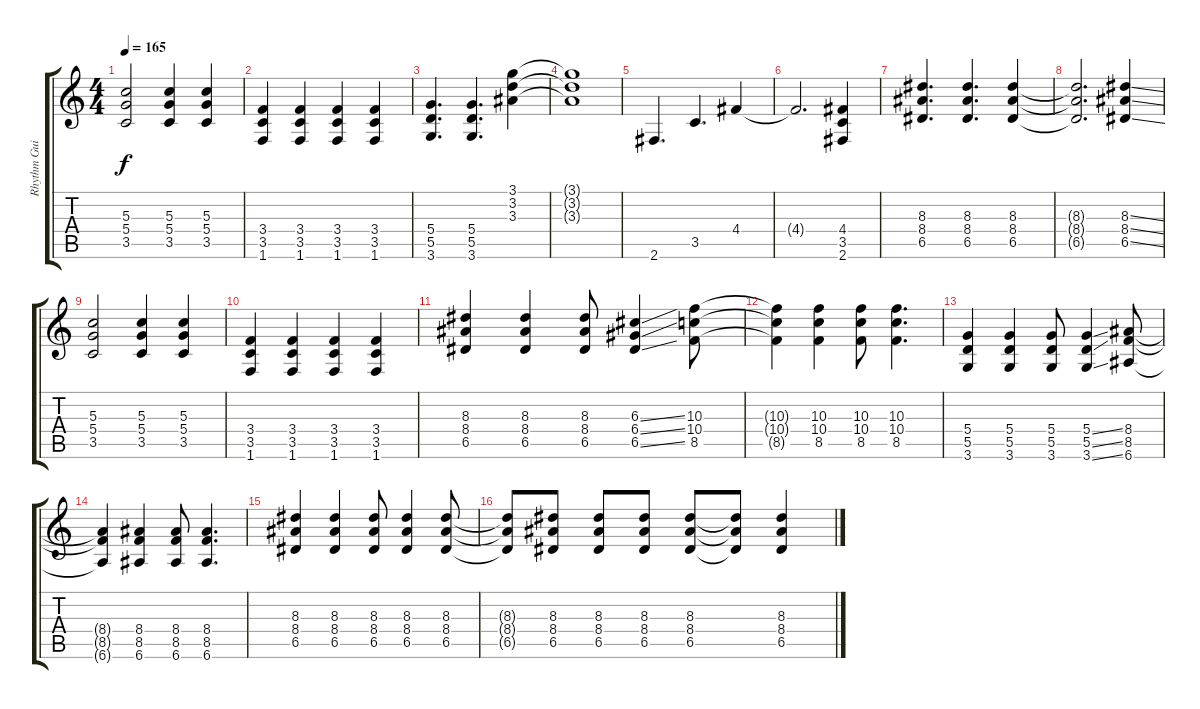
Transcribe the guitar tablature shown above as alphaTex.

\track ("Rhythm Guitar" "Rhythm Gui") {instrument distortionguitar}
\staff {score tabs}
\tuning (E4 B3 G3 D3 A2 E2) {hide}
\ts (4 4)
\tempo 165
\clef g2
\ks c
(5.3 5.4 3.5).2{dy f} (5.3 5.4 3.5).4 (5.3 5.4 3.5).4 |
(3.4 3.5 1.6).4 (3.4 3.5 1.6).4 (3.4 3.5 1.6).4 (3.4 3.5 1.6).4 |
(5.4 5.5 3.6).4{d} (5.4 5.5 3.6).4{d} (3.1 3.2 3.3).4 |
(3.1{t} 3.2{t} 3.3{t}).1 |
2.6.4{d} 3.5.4{d} 4.4.4 |
4.4{t}.2{d} (4.4 3.5 2.6).4 |
(8.3 8.4 6.5).4{d} (8.3 8.4 6.5).4{d} (8.3 8.4 6.5).4 |
(8.3{t} 8.4{t} 6.5{t}).2{d} (8.3{ss} 8.4{ss} 6.5{ss}).4 |
(5.3 5.4 3.5).2 (5.3 5.4 3.5).4 (5.3 5.4 3.5).4 |
(3.4 3.5 1.6).4 (3.4 3.5 1.6).4 (3.4 3.5 1.6).4 (3.4 3.5 1.6).4 |
(8.3 8.4 6.5).4 (8.3 8.4 6.5).4 (8.3 8.4 6.5).8 (6.3{ss} 6.4{ss} 6.5{ss}).4 (10.3 10.4 8.5).8 |
(10.3{t} 10.4{t} 8.5{t}).4 (10.3 10.4 8.5).4 (10.3 10.4 8.5).8 (10.3 10.4 8.5).4{d} |
(5.4 5.5 3.6).4 (5.4 5.5 3.6).4 (5.4 5.5 3.6).8 (5.4{ss} 5.5{ss} 3.6{ss}).4 (8.4 8.5 6.6).8 |
(8.4{t} 8.5{t} 6.6{t}).4 (8.4 8.5 6.6).4 (8.4 8.5 6.6).8 (8.4 8.5 6.6).4{d} |
(8.3 8.4 6.5).4 (8.3 8.4 6.5).4 (8.3 8.4 6.5).8 (8.3 8.4 6.5).4 (8.3 8.4 6.5).8 |
(8.3{t} 8.4{t} 6.5{t}).8 (8.3 8.4 6.5).8 (8.3 8.4 6.5).8 (8.3 8.4 6.5).8 (8.3 8.4 6.5).8 (8.3{t} 8.4{t} 6.5{t}).8 (8.3 8.4 6.5).4
